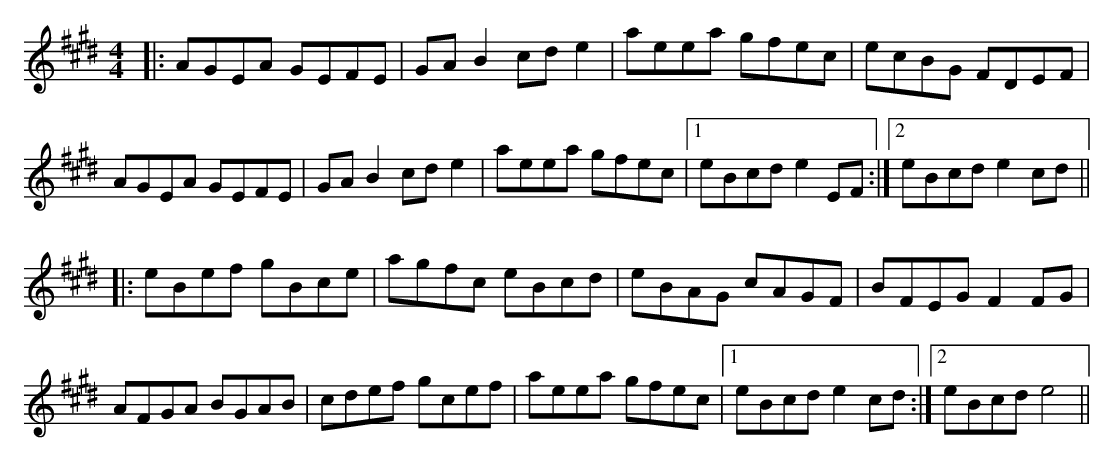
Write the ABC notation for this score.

X:1
M:4/4
K:E
|: AGEA GEFE|GA B2 cd e2| aeea gfec|ecBG FDEF|
 AGEA GEFE|GA B2 cd e2| aeea gfec|1 eBcd e2 EF:|2 eBcd e2 cd||
|: eBef gBce|agfc eBcd| eBAG cAGF| BFEG F2 FG|
 AFGA BGAB| cdef gcef| aeea gfec|1 eBcd e2 cd:|2 eBcd e4||
